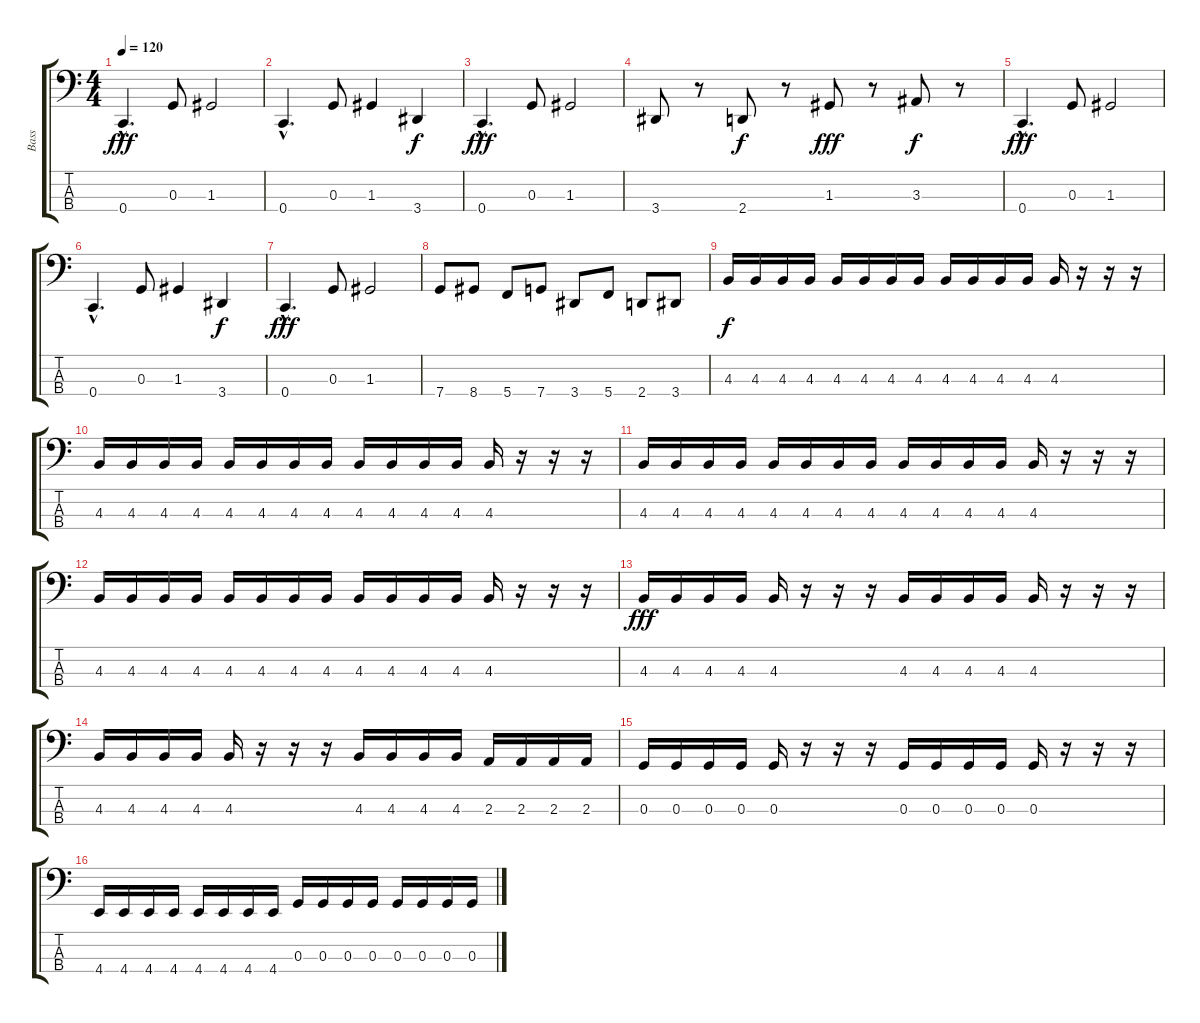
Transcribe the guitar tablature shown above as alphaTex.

\track ("Bass" "Bass") {instrument electricbassfinger}
\staff {score tabs}
\tuning (F2 C2 G1 C1) {hide}
\ts (4 4)
\tempo 120
\clef f4
\ks c
0.4{hac}.4{d dy fff} 0.3.8 1.3.2 |
0.4{hac}.4{d} 0.3.8 1.3.4 3.4.4{dy f} |
0.4{hac}.4{d dy fff} 0.3.8 1.3.2 |
3.4.8 r.8 2.4.8{dy f} r.8 1.3.8{dy fff} r.8 3.3.8{dy f} r.8 |
0.4{hac}.4{d dy fff} 0.3.8 1.3.2 |
0.4{hac}.4{d} 0.3.8 1.3.4 3.4.4{dy f} |
0.4{hac}.4{d dy fff} 0.3.8 1.3.2 |
7.4.8 8.4.8 5.4.8 7.4.8 3.4.8 5.4.8 2.4.8 3.4.8 |
4.3.16{dy f} 4.3.16 4.3.16 4.3.16 4.3.16 4.3.16 4.3.16 4.3.16 4.3.16 4.3.16 4.3.16 4.3.16 4.3.16 r.16 r.16 r.16 |
4.3.16 4.3.16 4.3.16 4.3.16 4.3.16 4.3.16 4.3.16 4.3.16 4.3.16 4.3.16 4.3.16 4.3.16 4.3.16 r.16 r.16 r.16 |
4.3.16 4.3.16 4.3.16 4.3.16 4.3.16 4.3.16 4.3.16 4.3.16 4.3.16 4.3.16 4.3.16 4.3.16 4.3.16 r.16 r.16 r.16 |
4.3.16 4.3.16 4.3.16 4.3.16 4.3.16 4.3.16 4.3.16 4.3.16 4.3.16 4.3.16 4.3.16 4.3.16 4.3.16 r.16 r.16 r.16 |
4.3.16{dy fff} 4.3.16 4.3.16 4.3.16 4.3.16 r.16 r.16 r.16 4.3.16 4.3.16 4.3.16 4.3.16 4.3.16 r.16 r.16 r.16 |
4.3.16 4.3.16 4.3.16 4.3.16 4.3.16 r.16 r.16 r.16 4.3.16 4.3.16 4.3.16 4.3.16 2.3.16 2.3.16 2.3.16 2.3.16 |
0.3.16 0.3.16 0.3.16 0.3.16 0.3.16 r.16 r.16 r.16 0.3.16 0.3.16 0.3.16 0.3.16 0.3.16 r.16 r.16 r.16 |
4.4.16 4.4.16 4.4.16 4.4.16 4.4.16 4.4.16 4.4.16 4.4.16 0.3.16 0.3.16 0.3.16 0.3.16 0.3.16 0.3.16 0.3.16 0.3.16
